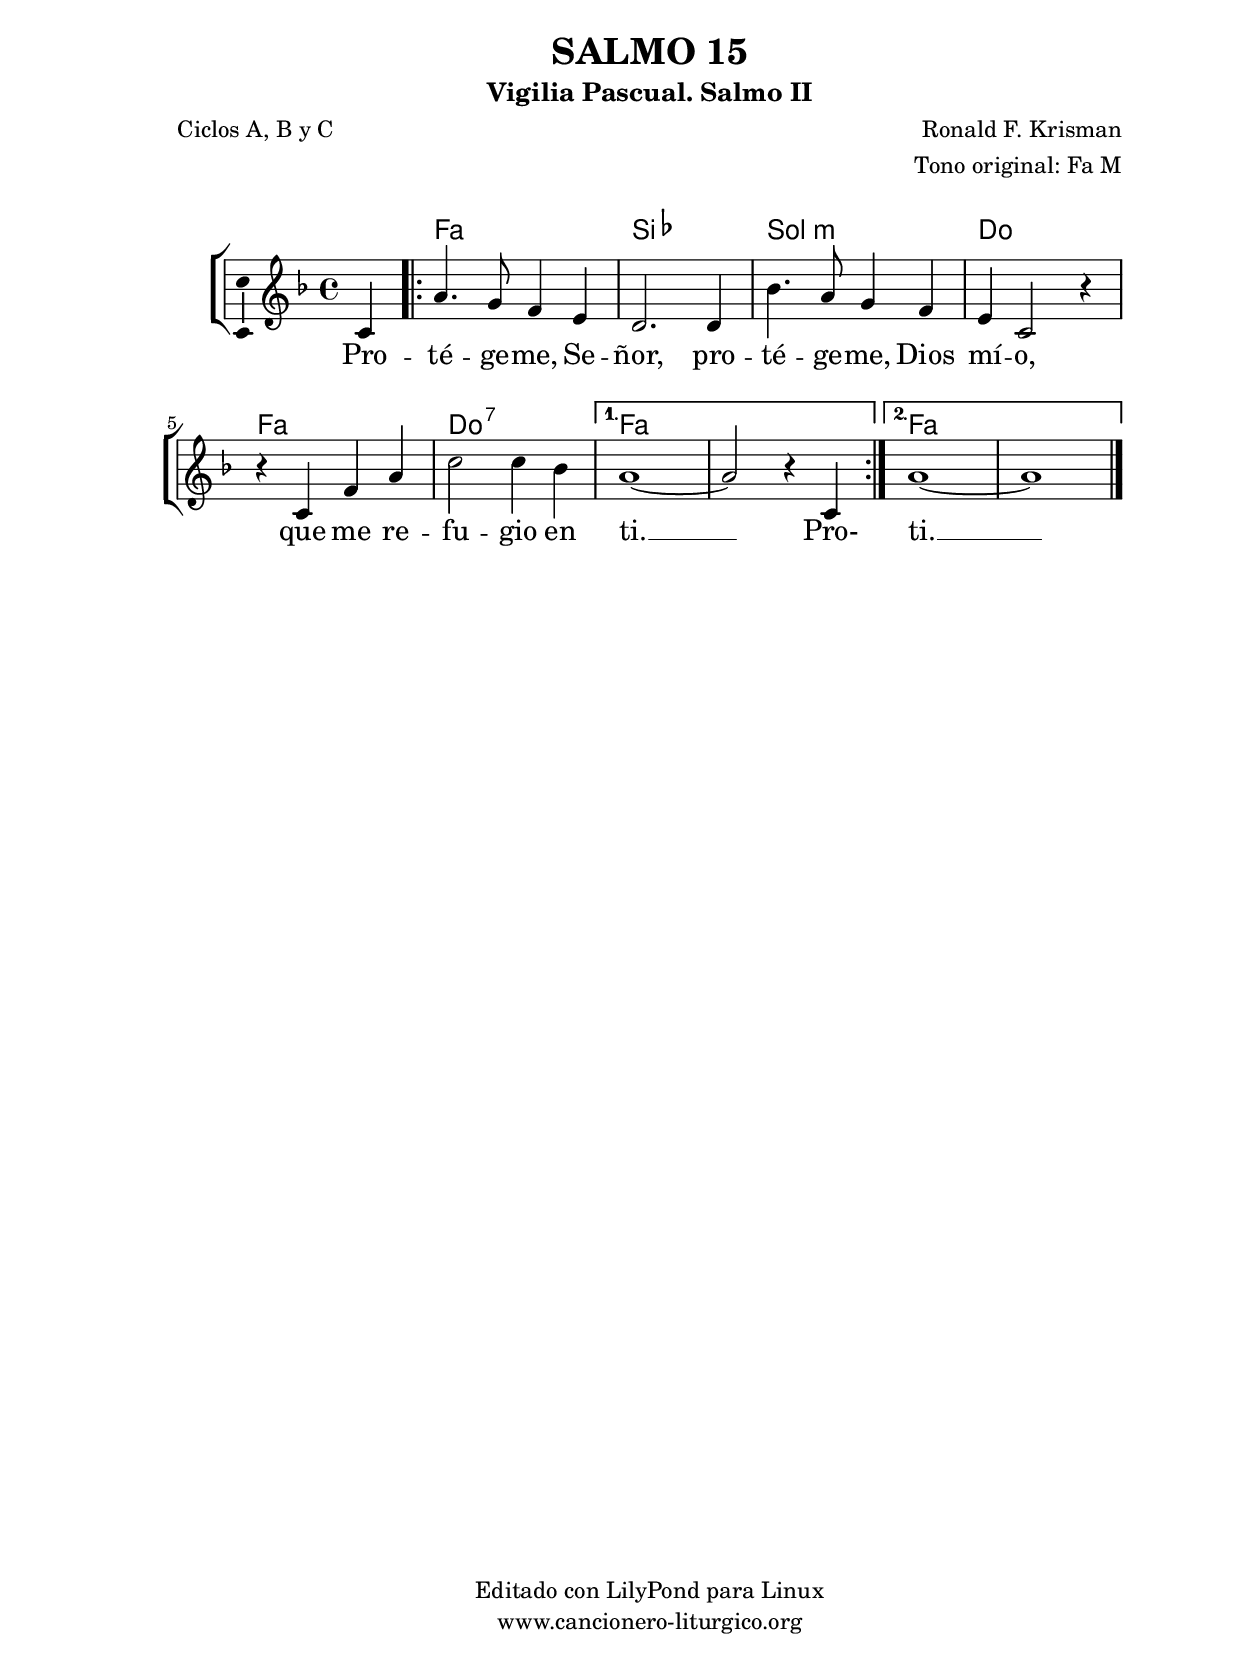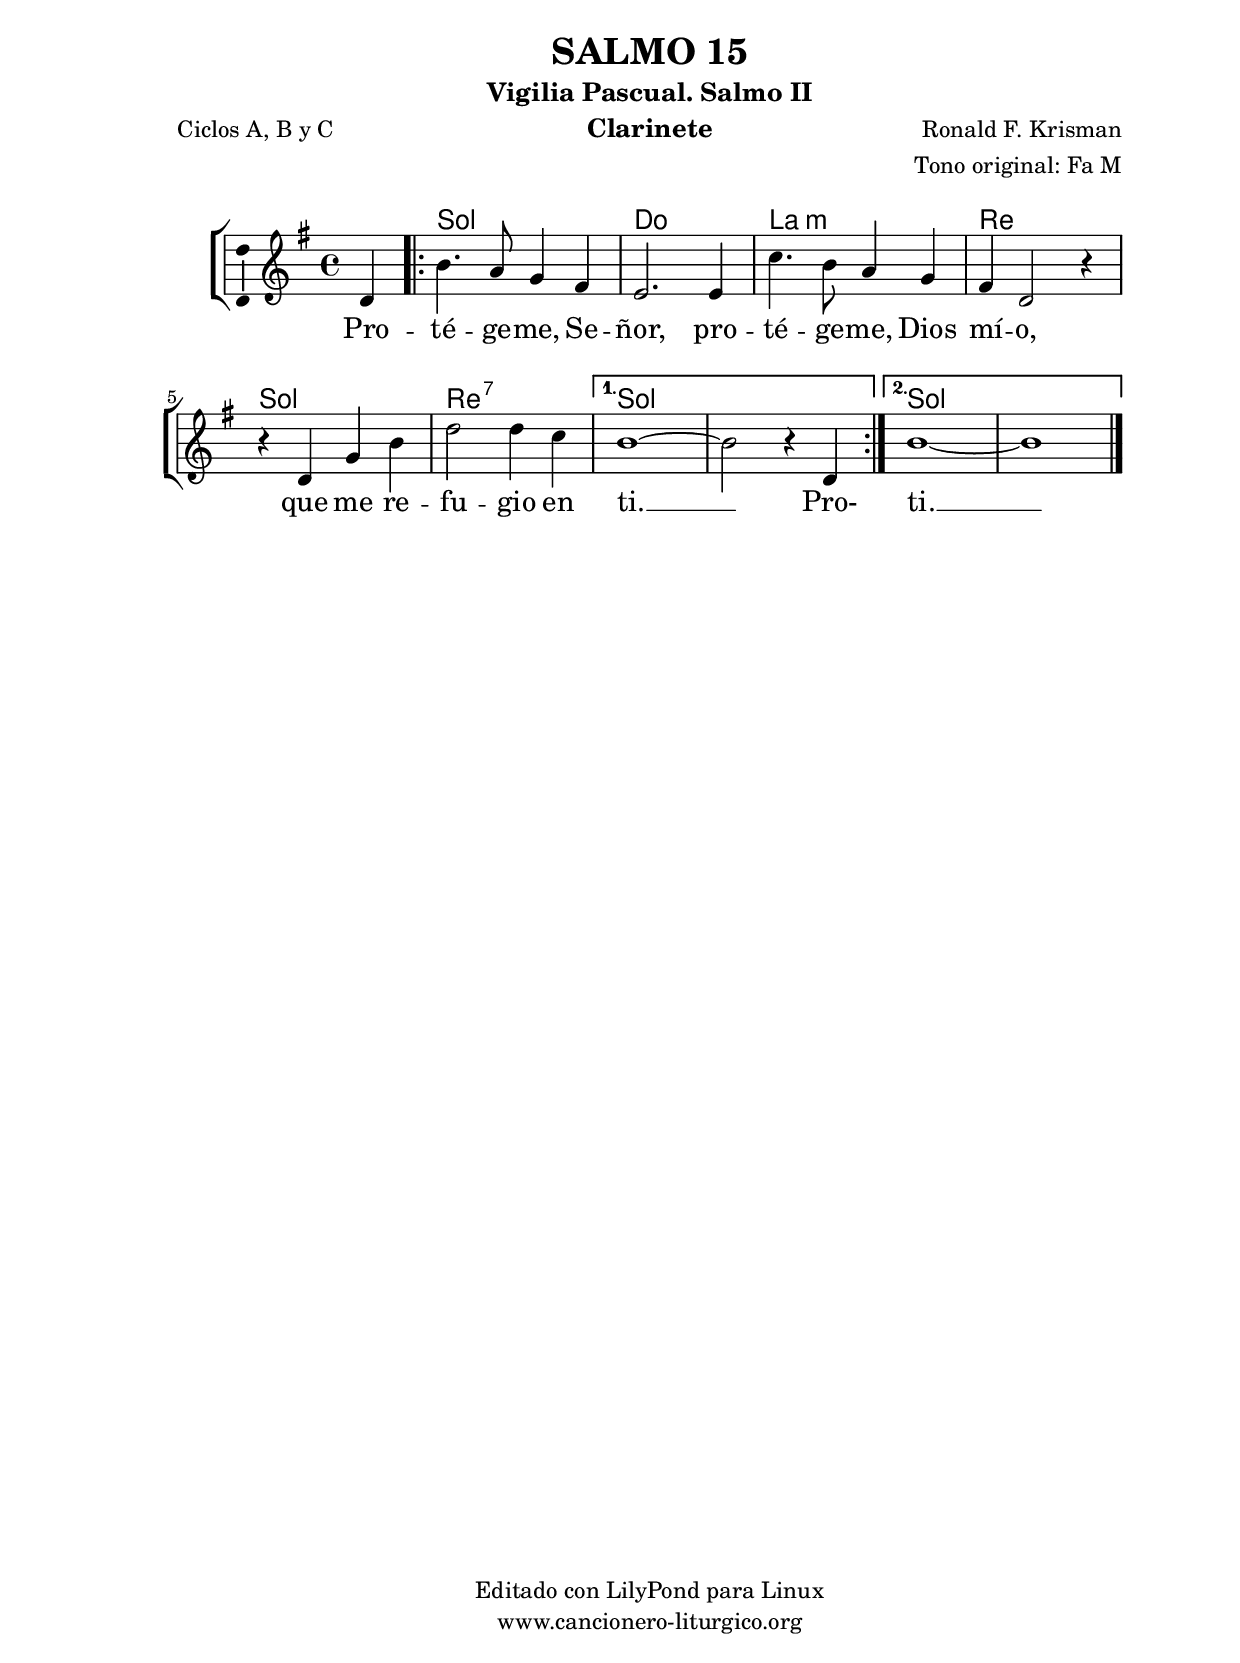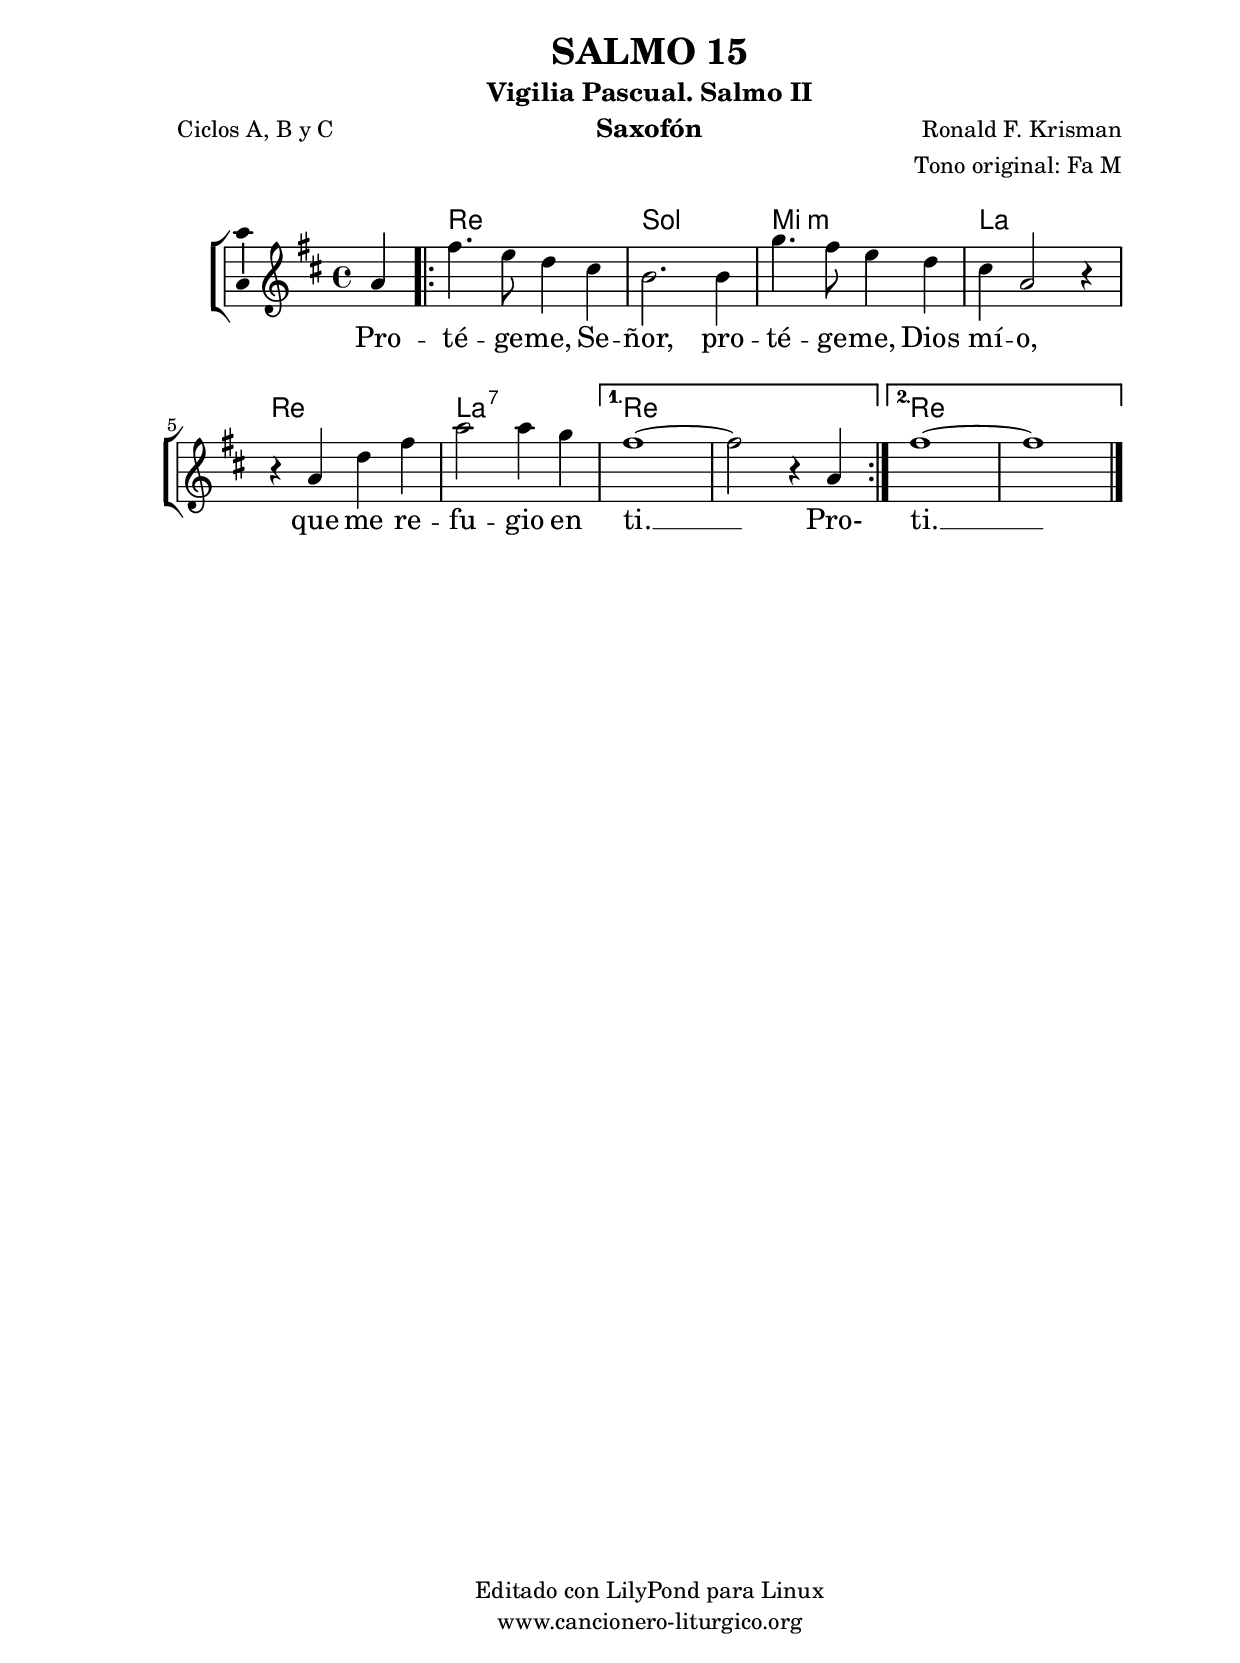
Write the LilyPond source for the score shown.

%
%para convertir .midi en .wav:
%timidity filename.midi -Ow -o finename.wav
%
%
%Para convertir de .wav a .mp3:
%lame -h -m j filename.wav
%
%
%para escuchar el midi:
%timidity nombrefichero.midi
%


%versión de lilypond para la que se ha escrito esta partitura:
\version "2.16.0"

	%Tamaño papel
	#(set-default-paper-size "a4")
	%Tamaño partitura
	#(set-global-staff-size 20)
	%No responde al pulsar sobre una nota
	#(ly:set-option 'point-and-click #f)

%parámetros del encabezamiento:
\header {
	title = "SALMO 15"
	subtitle = "Vigilia Pascual. Salmo II"
	composer = "Ronald F. Krisman"
	poet = "Ciclos A, B y C"
	meter = ""
	arranger = "Tono original: Fa M"
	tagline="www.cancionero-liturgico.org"
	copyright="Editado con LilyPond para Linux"
	}

%parámetros asociados al papel:
\paper  {
	oddHeaderMarkup = \markup {\fill-line { \on-the-fly #not-first-page \fromproperty #'header:title \on-the-fly #not-first-page \fromproperty #'header:composer }}
	evenHeaderMarkup = \markup {\fill-line { \fromproperty #'header:composer \fromproperty #'header:title }}
	#(set-paper-size "a4")
	print-page-number = ##f
	first-page-number = 1
	print-first-page-number = ##f
%	head-separation = 3.0 \cm
	top-margin = 2.0 \cm
	bottom-margin = 0.5\cm
%%%	bottom-margin = -1.0\cm
	left-margin = 3.0 \cm
	line-width = 16.0 \cm 
	indent = 8\mm
	interscoreline = 2.\mm
	between-system-space = 15\mm
%	para que las partituras no llenen la hoja:
	ragged-bottom = ##t
%	idem para la última hoja:
	ragged-last-bottom = ##f
%	para que las partituras llenen el ancho del papel:
	ragged-last = ##f
	after-title-space = 2.5 \cm
%page-count=1
%system-count=8

	%Flexible Vertical Spacing
%	markup-markup-spacing =
%	#'((basic-distance . 15) (minimum-distance . 15) (padding . 3))
	markup-system-spacing =
	#'((basic-distance . 15) (minimum-distance . 15) (padding . 3))
	system-system-spacing =
	#'((basic-distance . 15) (minimum-distance . 15) (padding . 3))
	score-system-spacing =
	#'((basic-distance . 15) (minimum-distance . 15) (padding . 5))
%	top-system-spacing = % header
%	#'((basic-distance . 8) (minimum-distance . 0) (padding . 3))
%	top-markup-spacing =
%	#'((basic-distance . 20) (minimum-distance . 20) (padding . 3))
	last-bottom-spacing = % footer
	#'((basic-distance . 5) (minimum-distance . 5) (padding . 3))
%	score-markup-spacing =
%	#'((basic-distance . 16) (minimum-distance . 13) (padding . 3))

	}


%parámetros que afectan a toda la partitura:
global =  {
	%clave de sol (G):
	\clef G
	%armadura:
%	\transpose d ees
	\key f \major
	\tempo 4=140
	\set Score.tempoHideNote = ##t
	}


acordes = {
	\italianChords
	\chordmode {
%	\transpose d ees
{

s4
\repeat volta 2 {
f1 bes g:m c f c:7
}
\alternative {
{
f1 f
}
{
f1 f
}
}

	}
	}
}

melodia = 
%	\transpose d ees
{
	\relative c'{
	\time 4/4

\partial4
c4
\repeat volta 2 {
a'4. g8 f4 e
d2. d4
bes'4. a8 g4 f
e4 c2 r4
r4 c4 f a
c2 c4 bes
}
\alternative {
{
a1~
a2 r4 c,4
}
{
a'1~
a1
}
}

	\bar "|."
	}
	}


texto = \lyricmode {
Pro -- té -- ge -- me, Se -- ñor,
pro -- té -- ge -- me, Dios mí -- o,
que me re -- fu -- gio en ti. __
Pro-
ti. __
	}


acordesStaff = \context ChordNames = acordesStaff <<
	\set chordChanges = ##t
	\acordes
	>>


vozStaff = \context Voice = vozStaff
\with {\consists "Ambitus_engraver"}
<<
%	\set Staff.instrumentName = ""
%	\set Staff.shortInstrumentName = ""
%	\set Staff.midiInstrument = #"clarinet"
%	\set Staff.midiInstrument = #"cello"
%	\set Staff.midiInstrument = #"flute"
	\set Staff.midiInstrument = #"electric guitar (jazz)"
%	\set Staff.midiInstrument = #"english horn"
%	\set Staff.midiInstrument = #"violin"
%	\set Staff.midiInstrument = #"glockenspiel"
	\set Staff.midiMinimumVolume = #0.7
	\set Staff.midiMaximumVolume = #0.9
	\global
	\melodia
	>>


textoStaff = \context Lyrics = textoStaff <<
	\lyricsto vozStaff \texto
	>>

\book {
	\score {
		\context ChoirStaff {
			\override StaffGroup.SystemStartBracket #'collapse-height = #1
			\override Score.SystemStartBar #'collapse-height = #1
			<<
			\acordesStaff
			\vozStaff
			\textoStaff
			>>
			}
		\layout {
	    		\context {
				\Lyrics
				\override LyricText #'font-size = #2
				}
	   		 \context {
				\Score
				%fontSize = #3
				\override StaffSymbol #'staff-space = #(magstep +3)
				%\override Beam #'thickness = #0.55
				%\override SpacingSpanner #'spacing-increment = #1.0
				%\override Slur #'height-limit = #1.5
				}
			}
		}
	\score {
		\unfoldRepeats
		\context ChoirStaff {
			<<
			\acordesStaff
			\vozStaff
			>>
			}
		\midi {
	  		\context {
	  			\Score
				tempoWholesPerMinute = #(ly:make-moment 70 4)
				}
			}
		}
	}

%Partitura para clarinete
#(define output-suffix "C")
\book {
	\header{
		instrument = "Clarinete"
		}
	\score {
		\context ChoirStaff {
			\override StaffGroup.SystemStartBracket #'collapse-height = #1
			\override Score.SystemStartBar #'collapse-height = #1
\transpose c d
			<<
			\acordesStaff
			\vozStaff
			\textoStaff
			>>
			}
		\layout {
	    		\context {
				\Lyrics
				\override LyricText #'font-size = #2
				}
	   		 \context {
				\Score
				%fontSize = #3
				\override StaffSymbol #'staff-space = #(magstep +3)
				%\override Beam #'thickness = #0.55
				%\override SpacingSpanner #'spacing-increment = #1.0
				%\override Slur #'height-limit = #1.5
				}
			}
		}
	}

%Partitura para saxofón
#(define output-suffix "S")
\book {
	\header{
		instrument = "Saxofón"
		}
	\score {
		\context ChoirStaff {
			\override StaffGroup.SystemStartBracket #'collapse-height = #1
			\override Score.SystemStartBar #'collapse-height = #1
\transpose c a
			<<
			\acordesStaff
			\vozStaff
			\textoStaff
			>>
			}
		\layout {
	    		\context {
				\Lyrics
				\override LyricText #'font-size = #2
				}
	   		 \context {
				\Score
				%fontSize = #3
				\override StaffSymbol #'staff-space = #(magstep +3)
				%\override Beam #'thickness = #0.55
				%\override SpacingSpanner #'spacing-increment = #1.0
				%\override Slur #'height-limit = #1.5
				}
			}
		}
	}

